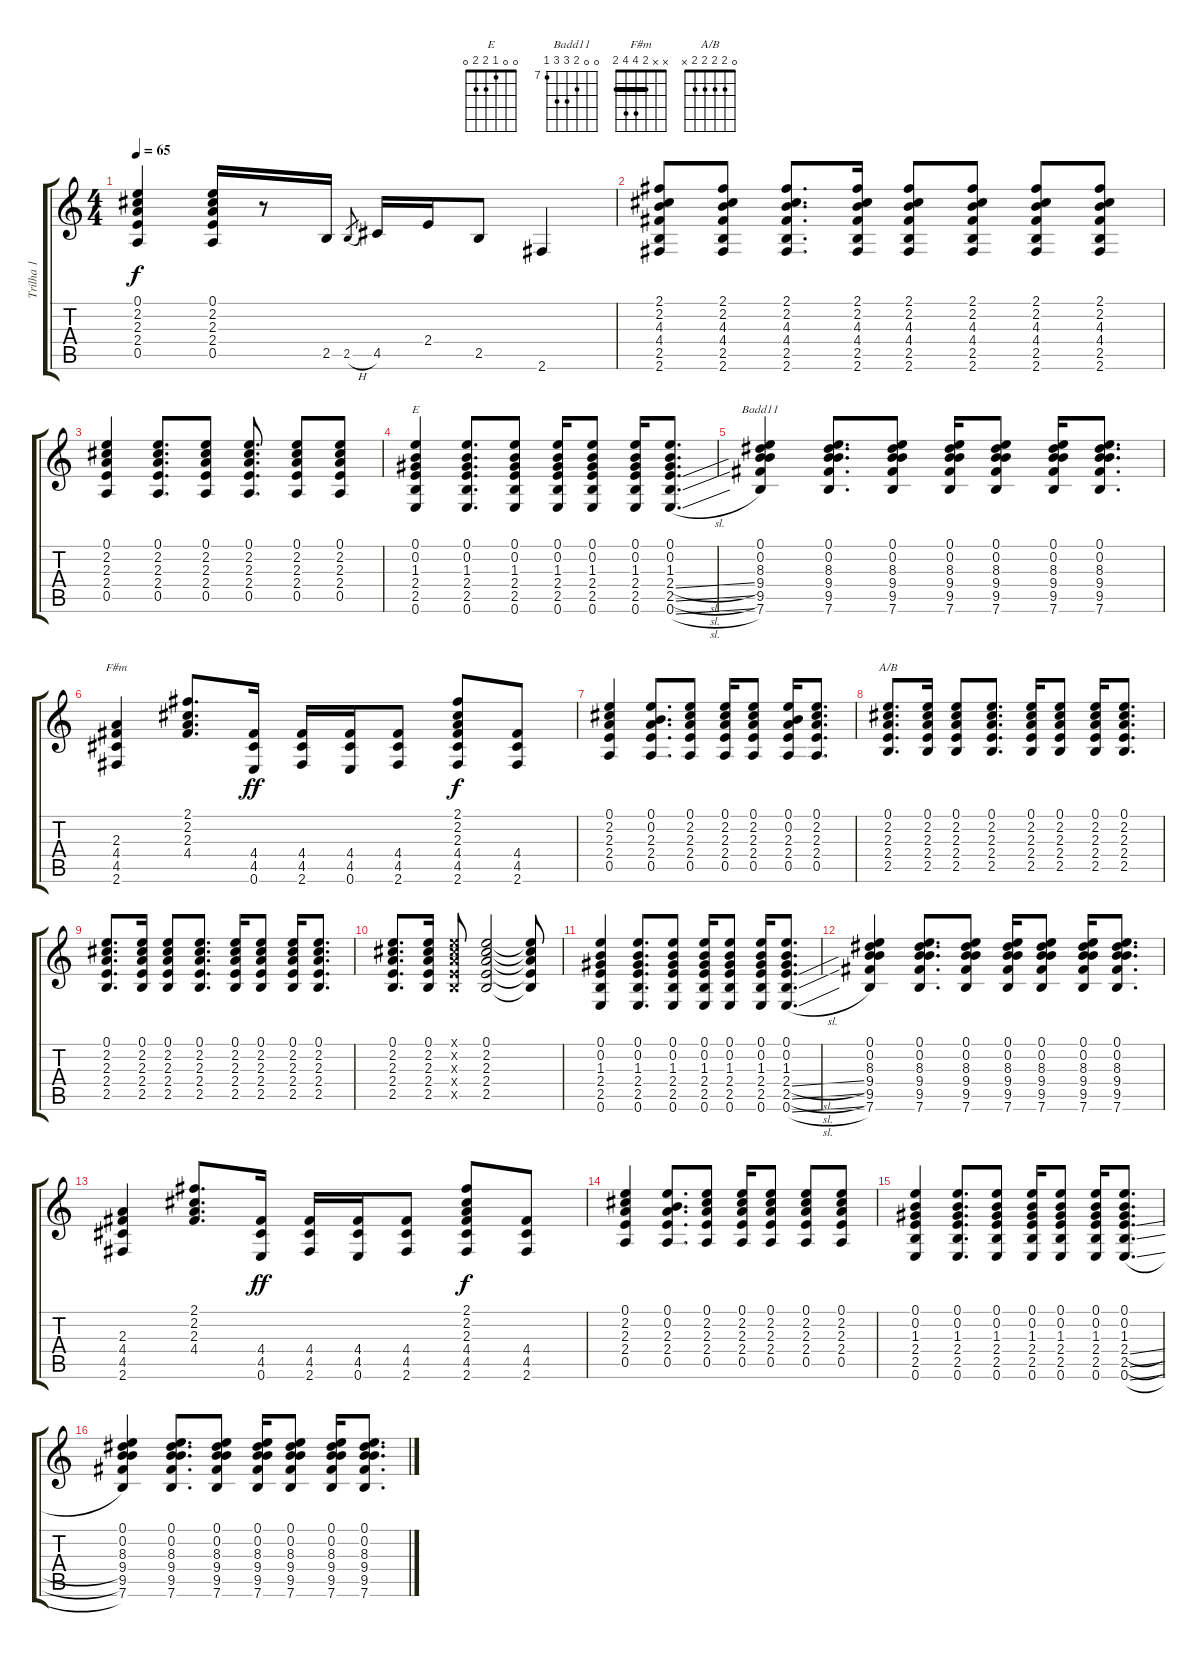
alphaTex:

\track ("Trilha 1" "Trilha 1") {instrument acousticguitarsteel}
\staff {score tabs}
\tuning (E4 B3 G3 D3 A2 E2) {hide}
\chord ("E" 0 0 1 2 2 0)
\chord ("Badd11" 0 0 8 9 9 7) {firstfret 7}
\chord ("F#m" x x 2 4 4 2) {barre 2}
\chord ("A/B" 0 2 2 2 2 x)
\ts (4 4)
\tempo 65
\clef g2
\ks c
(0.1 2.2 2.3 2.4 0.5).4{dy f} (0.1 2.2 2.3 2.4 0.5).16 r.8 2.5.16 2.5{h}.8{gr} 4.5.16 2.4.16 2.5.8 2.6.4 |
(2.1 2.2 4.3 4.4 2.5 2.6).8 (2.1 2.2 4.3 4.4 2.5 2.6).8 (2.1 2.2 4.3 4.4 2.5 2.6).8{d} (2.1 2.2 4.3 4.4 2.5 2.6).16 (2.1 2.2 4.3 4.4 2.5 2.6).8 (2.1 2.2 4.3 4.4 2.5 2.6).8 (2.1 2.2 4.3 4.4 2.5 2.6).8 (2.1 2.2 4.3 4.4 2.5 2.6).8 |
(0.1 2.2 2.3 2.4 0.5).4 (0.1 2.2 2.3 2.4 0.5).8{d} (0.1 2.2 2.3 2.4 0.5).8 (0.1 2.2 2.3 2.4 0.5).8{d} (0.1 2.2 2.3 2.4 0.5).8 (0.1 2.2 2.3 2.4 0.5).8 |
(0.1 0.2 1.3 2.4 2.5 0.6).4{ch "E"} (0.1 0.2 1.3 2.4 2.5 0.6).8{d} (0.1 0.2 1.3 2.4 2.5 0.6).8 (0.1 0.2 1.3 2.4 2.5 0.6).16 (0.1 0.2 1.3 2.4 2.5 0.6).8 (0.1 0.2 1.3 2.4 2.5 0.6).16 (0.1 0.2 1.3 2.4{sl} 2.5{sl} 0.6{sl}).8{d} |
(0.1 0.2 8.3 9.4 9.5 7.6).4{ch "Badd11"} (0.1 0.2 8.3 9.4 9.5 7.6).8{d} (0.1 0.2 8.3 9.4 9.5 7.6).8 (0.1 0.2 8.3 9.4 9.5 7.6).16 (0.1 0.2 8.3 9.4 9.5 7.6).8 (0.1 0.2 8.3 9.4 9.5 7.6).16 (0.1 0.2 8.3 9.4 9.5 7.6).8{d} |
(2.3 4.4 4.5 2.6).4{ch "F#m"} (2.1 2.2 2.3 4.4).8{d} (4.4 4.5 0.6).16{dy ff} (4.4 4.5 2.6).16 (4.4 4.5 0.6).16 (4.4 4.5 2.6).8 (2.1 2.2 2.3 4.4 4.5 2.6).8{dy f} (4.4 4.5 2.6).8 |
(0.1 2.2 2.3 2.4 0.5).4 (0.1 0.2 2.3 2.4 0.5).8{d} (0.1 2.2 2.3 2.4 0.5).8 (0.1 2.2 2.3 2.4 0.5).16 (0.1 2.2 2.3 2.4 0.5).8 (0.1 0.2 2.3 2.4 0.5).16 (0.1 2.2 2.3 2.4 0.5).8{d} |
(0.1 2.2 2.3 2.4 2.5).8{d ch "A/B"} (0.1 2.2 2.3 2.4 2.5).16 (0.1 2.2 2.3 2.4 2.5).8 (0.1 2.2 2.3 2.4 2.5).8{d} (0.1 2.2 2.3 2.4 2.5).16 (0.1 2.2 2.3 2.4 2.5).8 (0.1 2.2 2.3 2.4 2.5).16 (0.1 2.2 2.3 2.4 2.5).8{d} |
(0.1 2.2 2.3 2.4 2.5).8{d} (0.1 2.2 2.3 2.4 2.5).16 (0.1 2.2 2.3 2.4 2.5).8 (0.1 2.2 2.3 2.4 2.5).8{d} (0.1 2.2 2.3 2.4 2.5).16 (0.1 2.2 2.3 2.4 2.5).8 (0.1 2.2 2.3 2.4 2.5).16 (0.1 2.2 2.3 2.4 2.5).8{d} |
(0.1 2.2 2.3 2.4 2.5).8{d} (0.1 2.2 2.3 2.4 2.5).16 (0.1{x} 2.2{x} 2.3{x} 2.4{x} 2.5{x}).8 (0.1 2.2 2.3 2.4 2.5).2 (0.1{t} 2.2{t} 2.3{t} 2.4{t} 2.5{t}).8 |
(0.1 0.2 1.3 2.4 2.5 0.6).4 (0.1 0.2 1.3 2.4 2.5 0.6).8{d} (0.1 0.2 1.3 2.4 2.5 0.6).8 (0.1 0.2 1.3 2.4 2.5 0.6).16 (0.1 0.2 1.3 2.4 2.5 0.6).8 (0.1 0.2 1.3 2.4 2.5 0.6).16 (0.1 0.2 1.3 2.4{sl} 2.5{sl} 0.6{sl}).8{d} |
(0.1 0.2 8.3 9.4 9.5 7.6).4 (0.1 0.2 8.3 9.4 9.5 7.6).8{d} (0.1 0.2 8.3 9.4 9.5 7.6).8 (0.1 0.2 8.3 9.4 9.5 7.6).16 (0.1 0.2 8.3 9.4 9.5 7.6).8 (0.1 0.2 8.3 9.4 9.5 7.6).16 (0.1 0.2 8.3 9.4 9.5 7.6).8{d} |
(2.3 4.4 4.5 2.6).4 (2.1 2.2 2.3 4.4).8{d} (4.4 4.5 0.6).16{dy ff} (4.4 4.5 2.6).16 (4.4 4.5 0.6).16 (4.4 4.5 2.6).8 (2.1 2.2 2.3 4.4 4.5 2.6).8{dy f} (4.4 4.5 2.6).8 |
(0.1 2.2 2.3 2.4 0.5).4 (0.1 0.2 2.3 2.4 0.5).8{d} (0.1 2.2 2.3 2.4 0.5).8 (0.1 2.2 2.3 2.4 0.5).16 (0.1 2.2 2.3 2.4 0.5).8 (0.1 2.2 2.3 2.4 0.5).8 (0.1 2.2 2.3 2.4 0.5).8 |
(0.1 0.2 1.3 2.4 2.5 0.6).4 (0.1 0.2 1.3 2.4 2.5 0.6).8{d} (0.1 0.2 1.3 2.4 2.5 0.6).8 (0.1 0.2 1.3 2.4 2.5 0.6).16 (0.1 0.2 1.3 2.4 2.5 0.6).8 (0.1 0.2 1.3 2.4 2.5 0.6).16 (0.1 0.2 1.3 2.4{sl} 2.5{sl} 0.6{sl}).8{d} |
(0.1 0.2 8.3 9.4 9.5 7.6).4 (0.1 0.2 8.3 9.4 9.5 7.6).8{d} (0.1 0.2 8.3 9.4 9.5 7.6).8 (0.1 0.2 8.3 9.4 9.5 7.6).16 (0.1 0.2 8.3 9.4 9.5 7.6).8 (0.1 0.2 8.3 9.4 9.5 7.6).16 (0.1 0.2 8.3 9.4 9.5 7.6).8{d}
